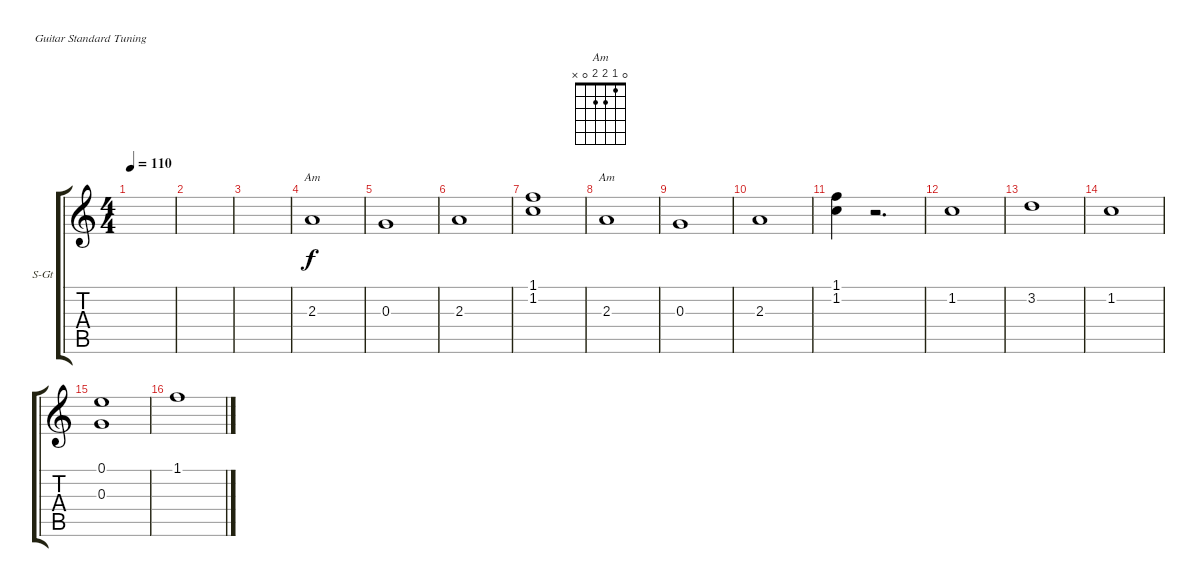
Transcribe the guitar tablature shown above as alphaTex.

\bracketExtendMode groupsimilarinstruments
\firstSystemTrackNameOrientation horizontal
\otherSystemsTrackNameOrientation horizontal
\track (" Клавиши" "S-Gt") {instrument stringensemble2}
\staff {score tabs}
\tuning (E4 B3 G3 D3 A2 E2)
\displaytranspose 12
\chord ("Am" 0 1 2 2 0 x)
\ts (4 4)
\tempo 110
\clef g2
\ks c
|
|
|
2.3.1{ch "Am" dy f} |
0.3.1 |
2.3.1 |
(1.1 1.2).1 |
2.3.1{ch "Am"} |
0.3.1 |
2.3.1 |
(1.1 1.2).4 r.2{d} |
1.2.1 |
3.2.1 |
1.2.1 |
(0.1 0.3).1 |
1.1.1
